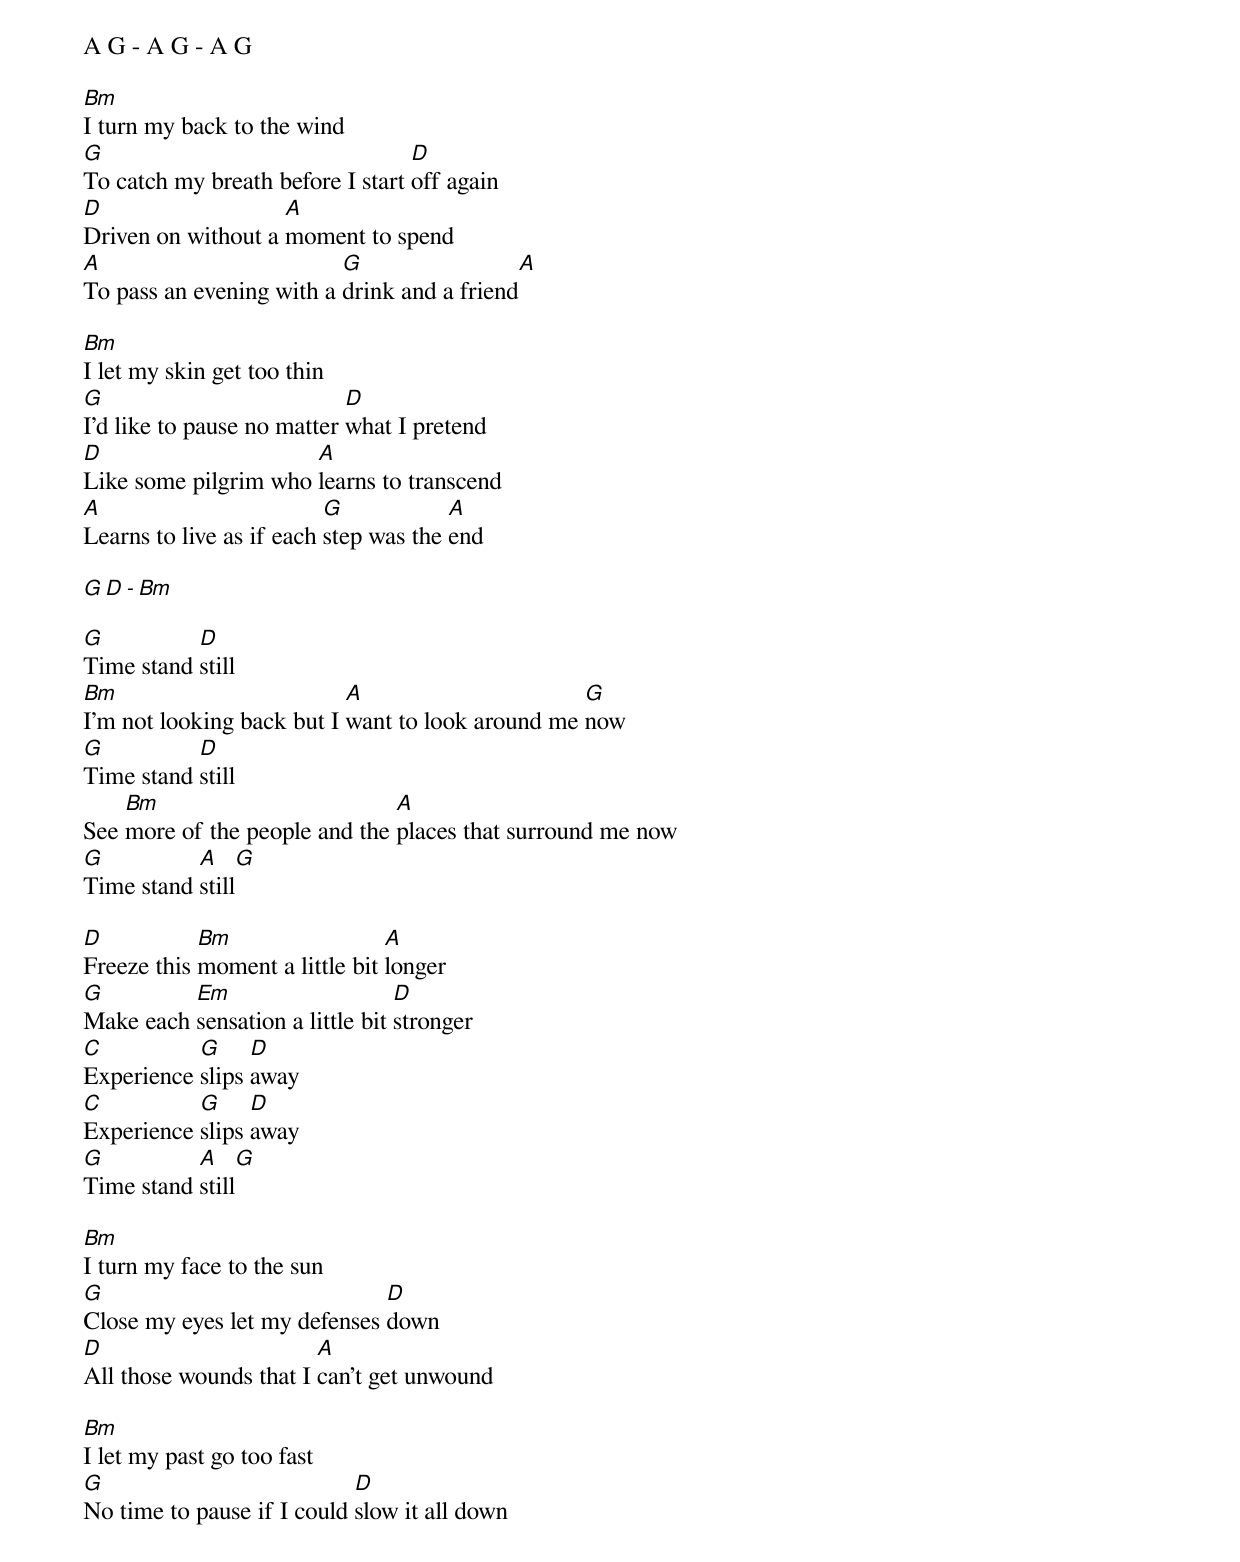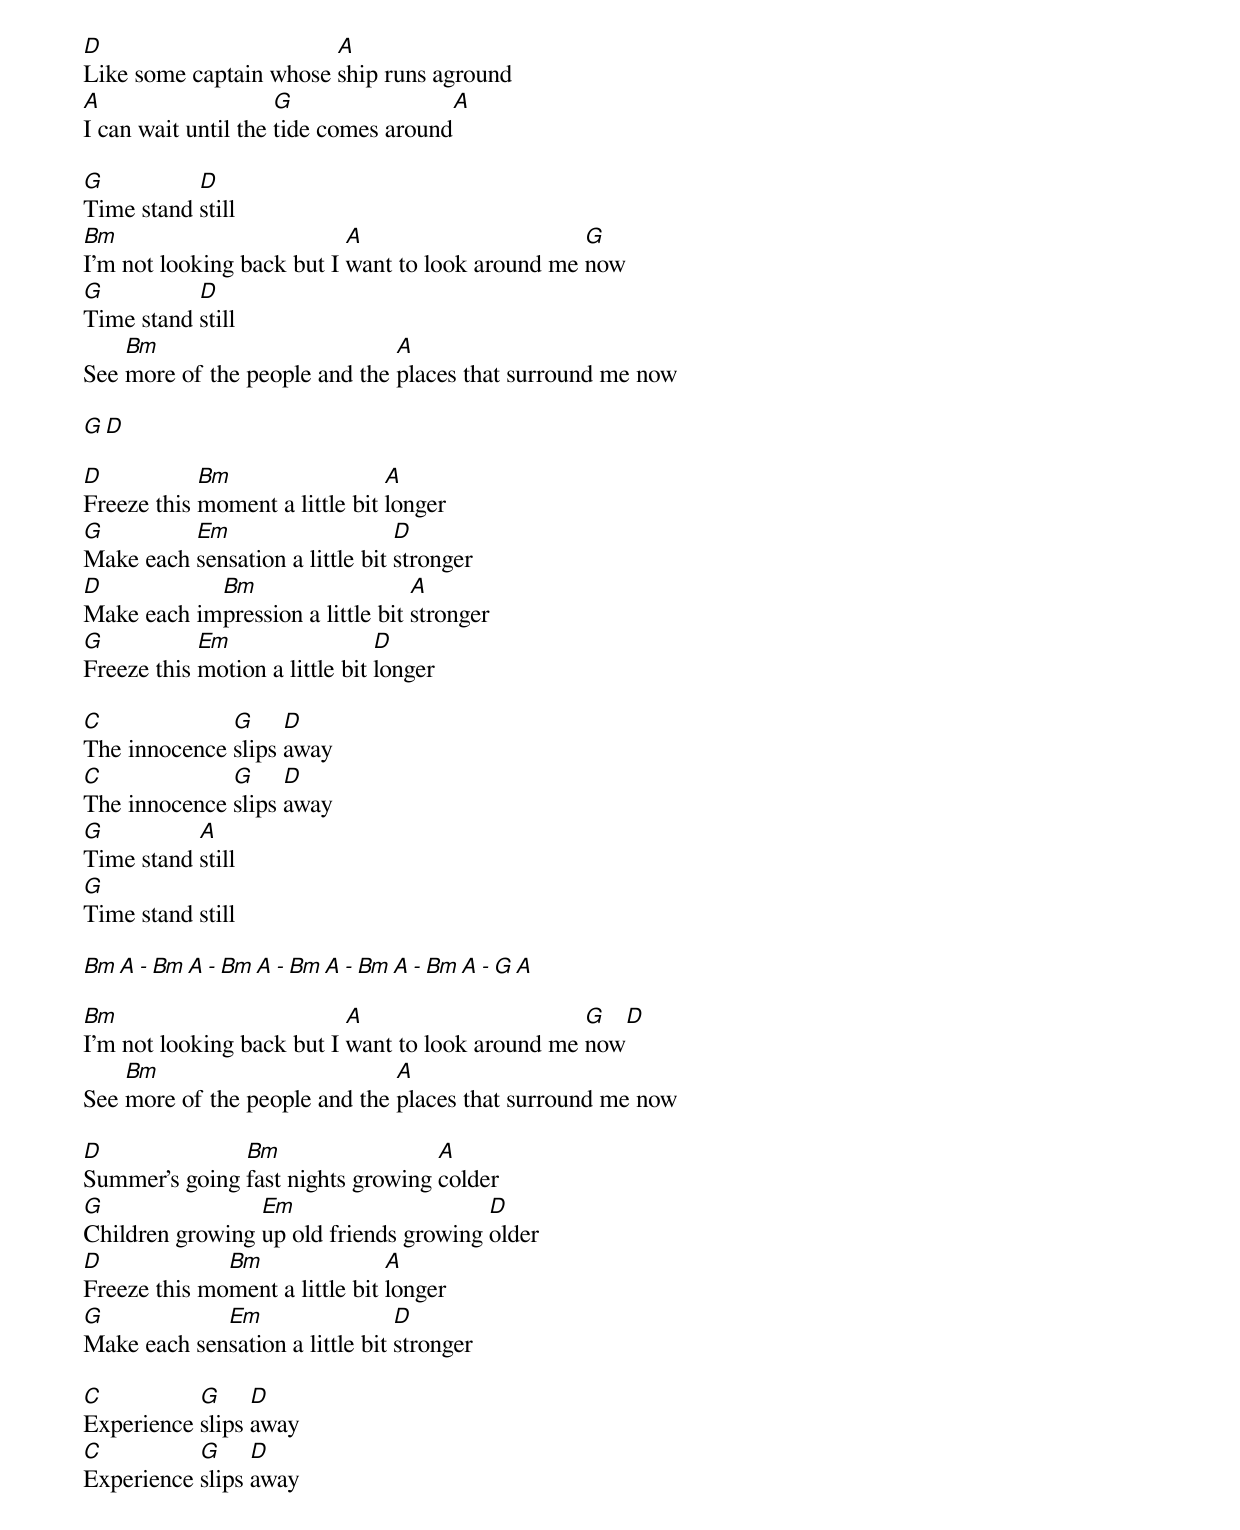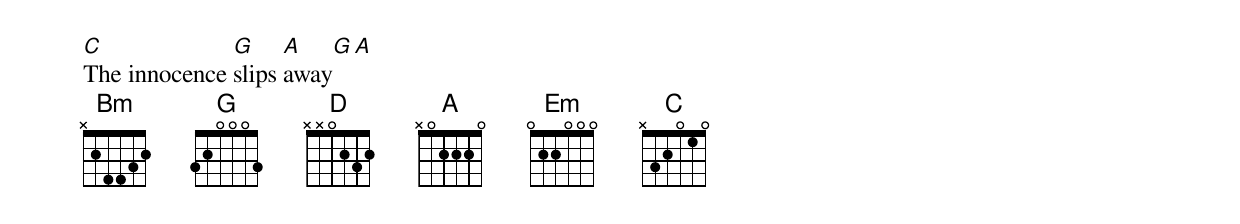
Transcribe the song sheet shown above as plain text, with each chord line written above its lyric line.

A G - A G - A G

Bm
I turn my back to the wind
G                                 D
To catch my breath before I start off again
D                   A
Driven on without a moment to spend
A                         G                  A
To pass an evening with a drink and a friend

Bm
I let my skin get too thin
G                           D
I'd like to pause no matter what I pretend
D                     A
Like some pilgrim who learns to transcend
A                         G            A
Learns to live as if each step was the end

G D - Bm

G          D
Time stand still
Bm                         A                      G
I'm not looking back but I want to look around me now
G          D
Time stand still
    Bm                         A
See more of the people and the places that surround me now
G          A     G
Time stand still

D           Bm                  A
Freeze this moment a little bit longer
G         Em                     D
Make each sensation a little bit stronger
C          G     D
Experience slips away
C          G     D
Experience slips away
G          A     G
Time stand still

Bm
I turn my face to the sun
G                             D
Close my eyes let my defenses down
D                       A
All those wounds that I can't get unwound

Bm
I let my past go too fast
G                           D
No time to pause if I could slow it all down
D                       A
Like some captain whose ship runs aground
A                    G                 A
I can wait until the tide comes around

G          D
Time stand still
Bm                         A                      G
I'm not looking back but I want to look around me now
G          D
Time stand still
    Bm                         A
See more of the people and the places that surround me now

G D

D           Bm                  A
Freeze this moment a little bit longer
G         Em                     D
Make each sensation a little bit stronger
D           Bm                    A
Make each impression a little bit stronger
G           Em                  D
Freeze this motion a little bit longer

C             G     D
The innocence slips away
C             G     D
The innocence slips away
G          A
Time stand still
G
Time stand still

Bm A - Bm A - Bm A - Bm A - Bm A - Bm A - G A

Bm                         A                      G  D
I'm not looking back but I want to look around me now
    Bm                         A
See more of the people and the places that surround me now

D              Bm                  A
Summer's going fast nights growing colder
G                Em                     D
Children growing up old friends growing older
D             Bm                A
Freeze this moment a little bit longer
G            Em                  D
Make each sensation a little bit stronger

C          G     D
Experience slips away
C          G     D
Experience slips away
C             G     A    G A
The innocence slips away
